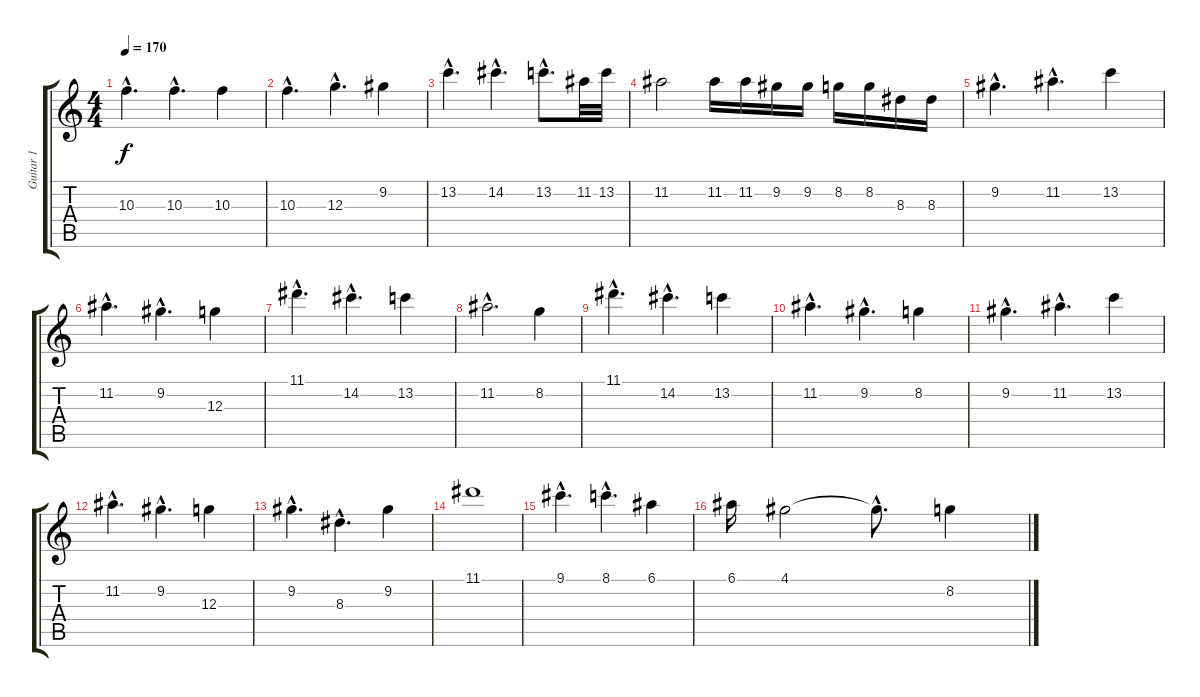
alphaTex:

\track ("Guitar 1" "Guitar 1") {instrument distortionguitar}
\staff {score tabs}
\tuning (E4 B3 G3 D3 A2 E2) {hide}
\ts (4 4)
\tempo 170
\clef g2
\ks c
10.3{hac}.4{d dy f} 10.3{hac}.4{d} 10.3.4 |
10.3{hac}.4{d} 12.3{hac}.4{d} 9.2.4 |
13.2{hac}.4{d} 14.2{hac}.4{d} 13.2{hac}.8{d} 11.2.32 13.2.32 |
11.2.2 11.2.16 11.2.16 9.2.16 9.2.16 8.2.16 8.2.16 8.3.16 8.3.16 |
9.2{hac}.4{d} 11.2{hac}.4{d} 13.2.4 |
11.2{hac}.4{d} 9.2{hac}.4{d} 12.3.4 |
11.1{hac}.4{d} 14.2{hac}.4{d} 13.2.4 |
11.2{hac}.2{d} 8.2.4 |
11.1{hac}.4{d} 14.2{hac}.4{d} 13.2.4 |
11.2{hac}.4{d} 9.2{hac}.4{d} 8.2.4 |
9.2{hac}.4{d} 11.2{hac}.4{d} 13.2.4 |
11.2{hac}.4{d} 9.2{hac}.4{d} 12.3.4 |
9.2{hac}.4{d volume 15} 8.3{hac}.4{d} 9.2.4 |
11.1.1 |
9.1{hac}.4{d} 8.1{hac}.4{d} 6.1.4 |
6.1.16 4.1.2 4.1{hac t}.8{d} 8.2.4
